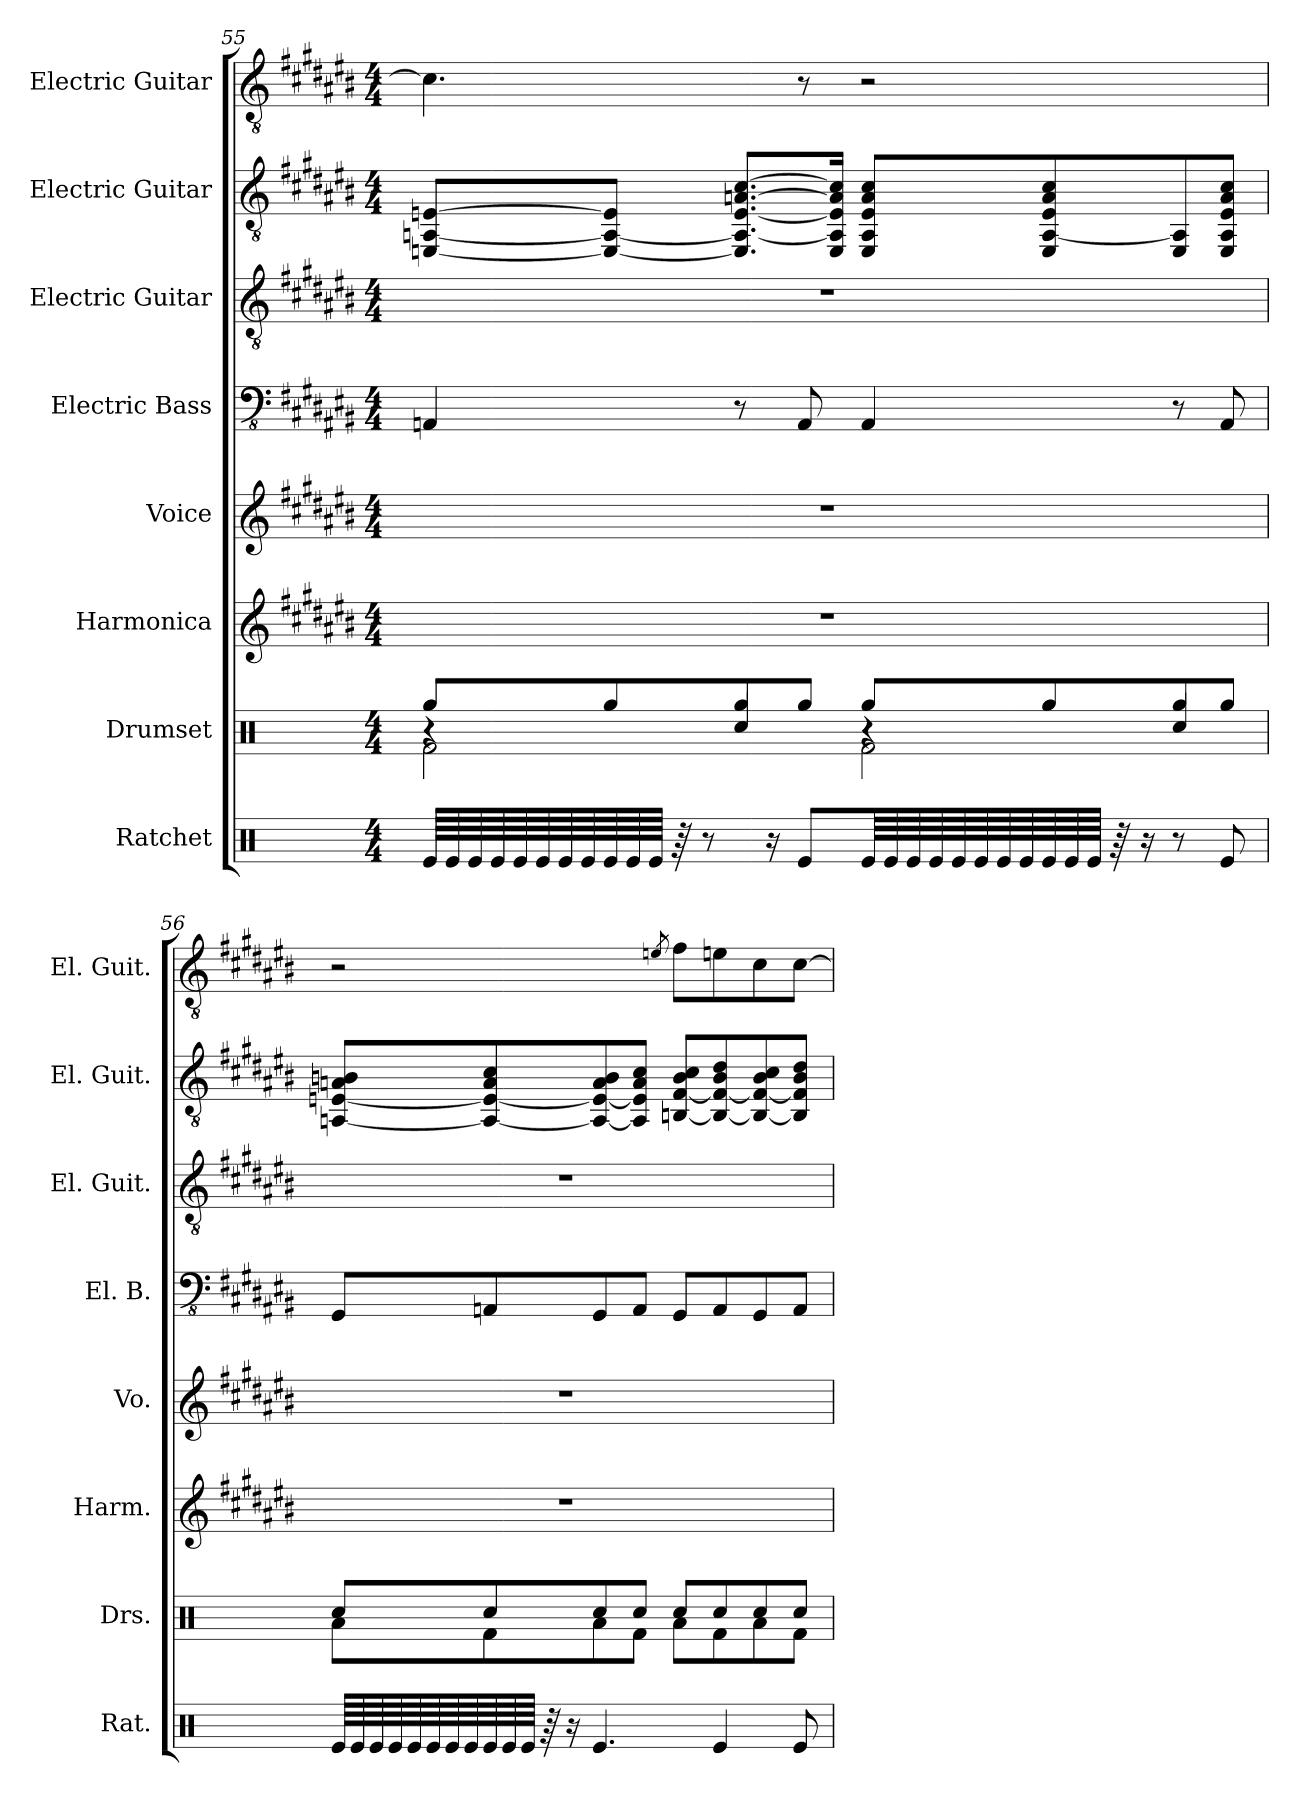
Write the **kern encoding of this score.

**kern	**kern	**kern	**kern	**kern	**kern	**kern	**kern
*part8	*part7	*part6	*part5	*part4	*part3	*part2	*part1
*staff8	*staff7	*staff6	*staff5	*staff4	*staff3	*staff2	*staff1
*I"Ratchet	*I"Drumset	*I"Harmonica	*I"Voice	*I"Electric Bass	*I"Electric Guitar	*I"Electric Guitar	*I"Electric Guitar
*I'Rat.	*I'Drs.	*I'Harm.	*I'Vo.	*I'El. B.	*I'El. Guit.	*I'El. Guit.	*I'El. Guit.
!!LO:PB:g=z
*clefX	*clefX	*clefG2	*clefG2	*clefFv4	*clefGv2	*clefGv2	*clefGv2
*k[]	*k[]	*k[f#c#g#d#a#e#b#]	*k[f#c#g#d#a#e#b#]	*k[f#c#g#d#a#e#b#]	*k[f#c#g#d#a#e#b#]	*k[f#c#g#d#a#e#b#]	*k[f#c#g#d#a#e#b#]
*M4/4	*M4/4	*M4/4	*M4/4	*M4/4	*M4/4	*M4/4	*M4/4
=55	=55	=55	=55	=55	=55	=55	=55
*	*^	*	*	*	*	*	*
*	*	*^	*	*	*	*	*	*
64Re/LLLL	4r	2Rf\	8Rgg/L	1r	1r	4AAAn/	1r	[8EEn/ [8AAn/ [8En/L	4.c#\]
64Re/	.	.	.	.	.	.	.	.	.
64Re/	.	.	.	.	.	.	.	.	.
64Re/	.	.	.	.	.	.	.	.	.
64Re/	.	.	.	.	.	.	.	.	.
64Re/	.	.	.	.	.	.	.	.	.
64Re/	.	.	.	.	.	.	.	.	.
64Re/	.	.	.	.	.	.	.	.	.
64Re/	.	.	8Rgg/	.	.	.	.	8EE/_ 8AA/_ 8E/]J	.
64Re/	.	.	.	.	.	.	.	.	.
64Re/JJJJ	.	.	.	.	.	.	.	.	.
64r	.	.	.	.	.	.	.	.	.
8r	.	.	.	.	.	.	.	.	.
.	4Rcc/	.	8Rgg/	.	.	8r	.	8.EE/] 8.AA/_ [8.E/ [8.An/ [8.c#/L	.
16r	.	.	.	.	.	.	.	.	.
8Re/L	.	.	8Rgg/J	.	.	8AAA/	.	.	8r
.	.	.	.	.	.	.	.	16EE/ 16AA/] 16E/] 16A/] 16c#/]Jk	.
64Re/LLL	4r	2Rf\	8Rgg/L	.	.	4AAA/	.	8EE/ 8AA/ 8E/ 8A/ 8c#/L	2r
64Re/	.	.	.	.	.	.	.	.	.
64Re/	.	.	.	.	.	.	.	.	.
64Re/	.	.	.	.	.	.	.	.	.
64Re/	.	.	.	.	.	.	.	.	.
64Re/	.	.	.	.	.	.	.	.	.
64Re/	.	.	.	.	.	.	.	.	.
64Re/	.	.	.	.	.	.	.	.	.
64Re/	.	.	8Rgg/	.	.	.	.	8EE/ [8AA/ 8E/ 8A/ 8c#/	.
64Re/	.	.	.	.	.	.	.	.	.
64Re/JJJJ	.	.	.	.	.	.	.	.	.
64r	.	.	.	.	.	.	.	.	.
16r	.	.	.	.	.	.	.	.	.
8r	4Rcc/	.	8Rgg/	.	.	8r	.	8EE/ 8AA/]	.
8Re/	.	.	8Rgg/J	.	.	8AAA/	.	8EE/ 8AA/ 8E/ 8A/ 8c#/J	.
*	*	*v	*v	*	*	*	*	*	*
!!LO:PB:g=z
=56	=56	=56	=56	=56	=56	=56	=56	=56
64Re/LLLL	8Rcc/L	8Ra\L	1r	1r	8GGG#/L	1r	[8AAn/ [8En/ 8An/ 8Bn/L	2r
64Re/	.	.	.	.	.	.	.	.
64Re/	.	.	.	.	.	.	.	.
64Re/	.	.	.	.	.	.	.	.
64Re/	.	.	.	.	.	.	.	.
64Re/	.	.	.	.	.	.	.	.
64Re/	.	.	.	.	.	.	.	.
64Re/	.	.	.	.	.	.	.	.
64Re/	8Rcc/	8Rf\	.	.	8AAAn/	.	8AA/_ 8E/_ 8A/ 8c#/	.
64Re/	.	.	.	.	.	.	.	.
64Re/JJJJ	.	.	.	.	.	.	.	.
64r	.	.	.	.	.	.	.	.
16r	.	.	.	.	.	.	.	.
4.Re/	8Rcc/	8Ra\	.	.	8GGG#/	.	8AA/_ 8E/_ 8A/ 8B/	.
.	8Rcc/J	8Rf\J	.	.	8AAA/J	.	8AA/] 8E/] 8A/ 8c#/J	.
.	.	.	.	.	.	.	.	8qen/
.	8Rcc/L	8Ra\L	.	.	8GGG#/L	.	[8BBn/ [8F#/ 8B/ 8c#/L	8f#\L
4Re/	8Rcc/	8Rf\	.	.	8AAA/	.	8BB/_ 8F#/_ 8B/ 8d#/	8e\
.	8Rcc/	8Ra\	.	.	8GGG#/	.	8BB/_ 8F#/_ 8B/ 8c#/	8c#\
8Re/	8Rcc/J	8Rf\J	.	.	8AAA/J	.	8BB/] 8F#/] 8B/ 8d#/J	[8c#\J
*	*v	*v	*	*	*	*	*	*
=	=	=	=	=	=	=	=
*-	*-	*-	*-	*-	*-	*-	*-
